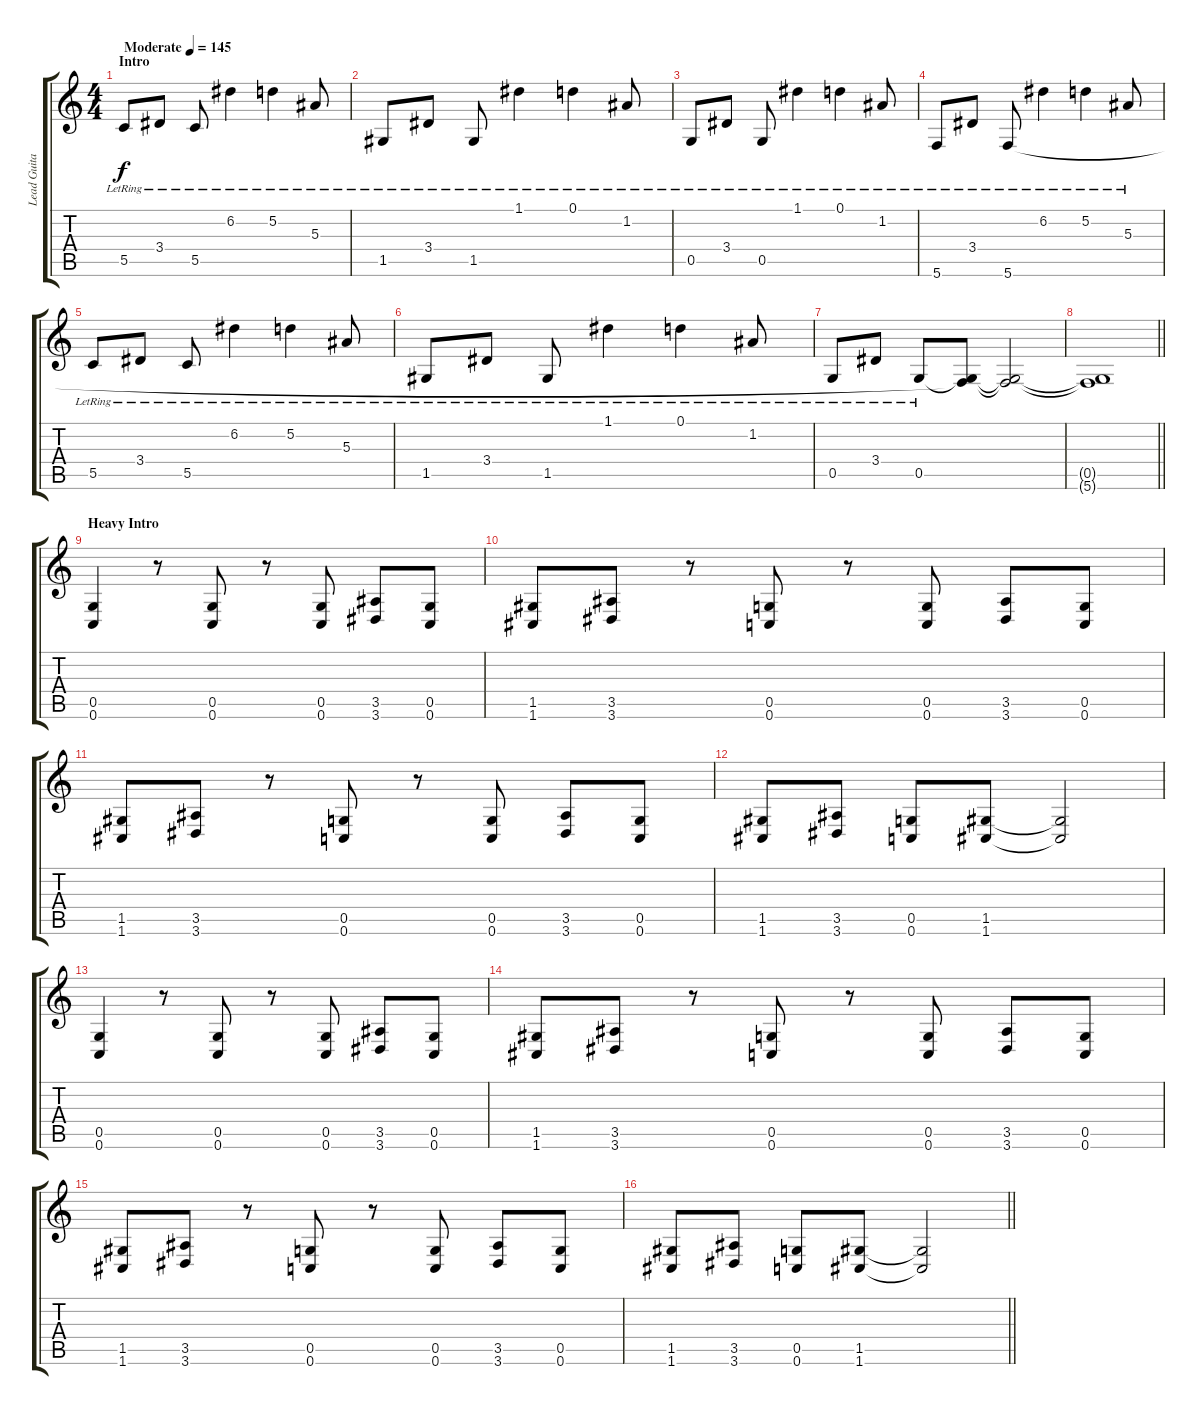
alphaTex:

\track ("Lead Guitar (Y.K.C.)" "Lead Guita") {instrument electricguitarjazz}
\staff {score tabs}
\tuning (D4 A3 F3 C3 G2 C2) {hide}
\ts (4 4)
\section ("" "Intro")
\tempo (145 "Moderate")
\clef g2
\ks c
5.5{lr}.8{dy f instrument electricguitarjazz} 3.4{lr}.8 5.5{lr}.8 6.2{lr}.4 5.2{lr}.4 5.3{lr}.8 |
1.5{lr}.8 3.4{lr}.8 1.5{lr}.8 1.1{lr}.4 0.1{lr}.4 1.2{lr}.8 |
0.5{lr}.8 3.4{lr}.8 0.5{lr}.8 1.1{lr}.4 0.1{lr}.4 1.2{lr}.8 |
5.6{lr}.8 3.4{lr}.8 5.6{lr}.8 6.2{lr}.4 5.2{lr}.4 5.3{lr}.8 |
5.5{lr}.8 3.4{lr}.8 5.5{lr}.8 6.2{lr}.4 5.2{lr}.4 5.3{lr}.8 |
1.5{lr}.8 3.4{lr}.8 1.5{lr}.8 1.1{lr}.4 0.1{lr}.4 1.2{lr}.8 |
0.5{lr}.8 3.4{lr}.8 0.5{lr}.8 (0.5{t} 5.6{t}).8 (0.5{t} 5.6{t}).2 |
\barLineRight lightlight
(0.5{t} 5.6{t}).1 |
\section ("" "Heavy Intro")
(0.5 0.6).4{instrument distortionguitar} r.8 (0.5 0.6).8 r.8 (0.5 0.6).8 (3.5 3.6).8 (0.5 0.6).8 |
(1.5 1.6).8 (3.5 3.6).8 r.8 (0.5 0.6).8 r.8 (0.5 0.6).8 (3.5 3.6).8 (0.5 0.6).8 |
(1.5 1.6).8 (3.5 3.6).8 r.8 (0.5 0.6).8 r.8 (0.5 0.6).8 (3.5 3.6).8 (0.5 0.6).8 |
(1.5 1.6).8 (3.5 3.6).8 (0.5 0.6).8 (1.5 1.6).8 (1.5{t} 1.6{t}).2 |
(0.5 0.6).4 r.8 (0.5 0.6).8 r.8 (0.5 0.6).8 (3.5 3.6).8 (0.5 0.6).8 |
(1.5 1.6).8 (3.5 3.6).8 r.8 (0.5 0.6).8 r.8 (0.5 0.6).8 (3.5 3.6).8 (0.5 0.6).8 |
(1.5 1.6).8 (3.5 3.6).8 r.8 (0.5 0.6).8 r.8 (0.5 0.6).8 (3.5 3.6).8 (0.5 0.6).8 |
\barLineRight lightlight
(1.5 1.6).8 (3.5 3.6).8 (0.5 0.6).8 (1.5 1.6).8 (1.5{t} 1.6{t}).2
